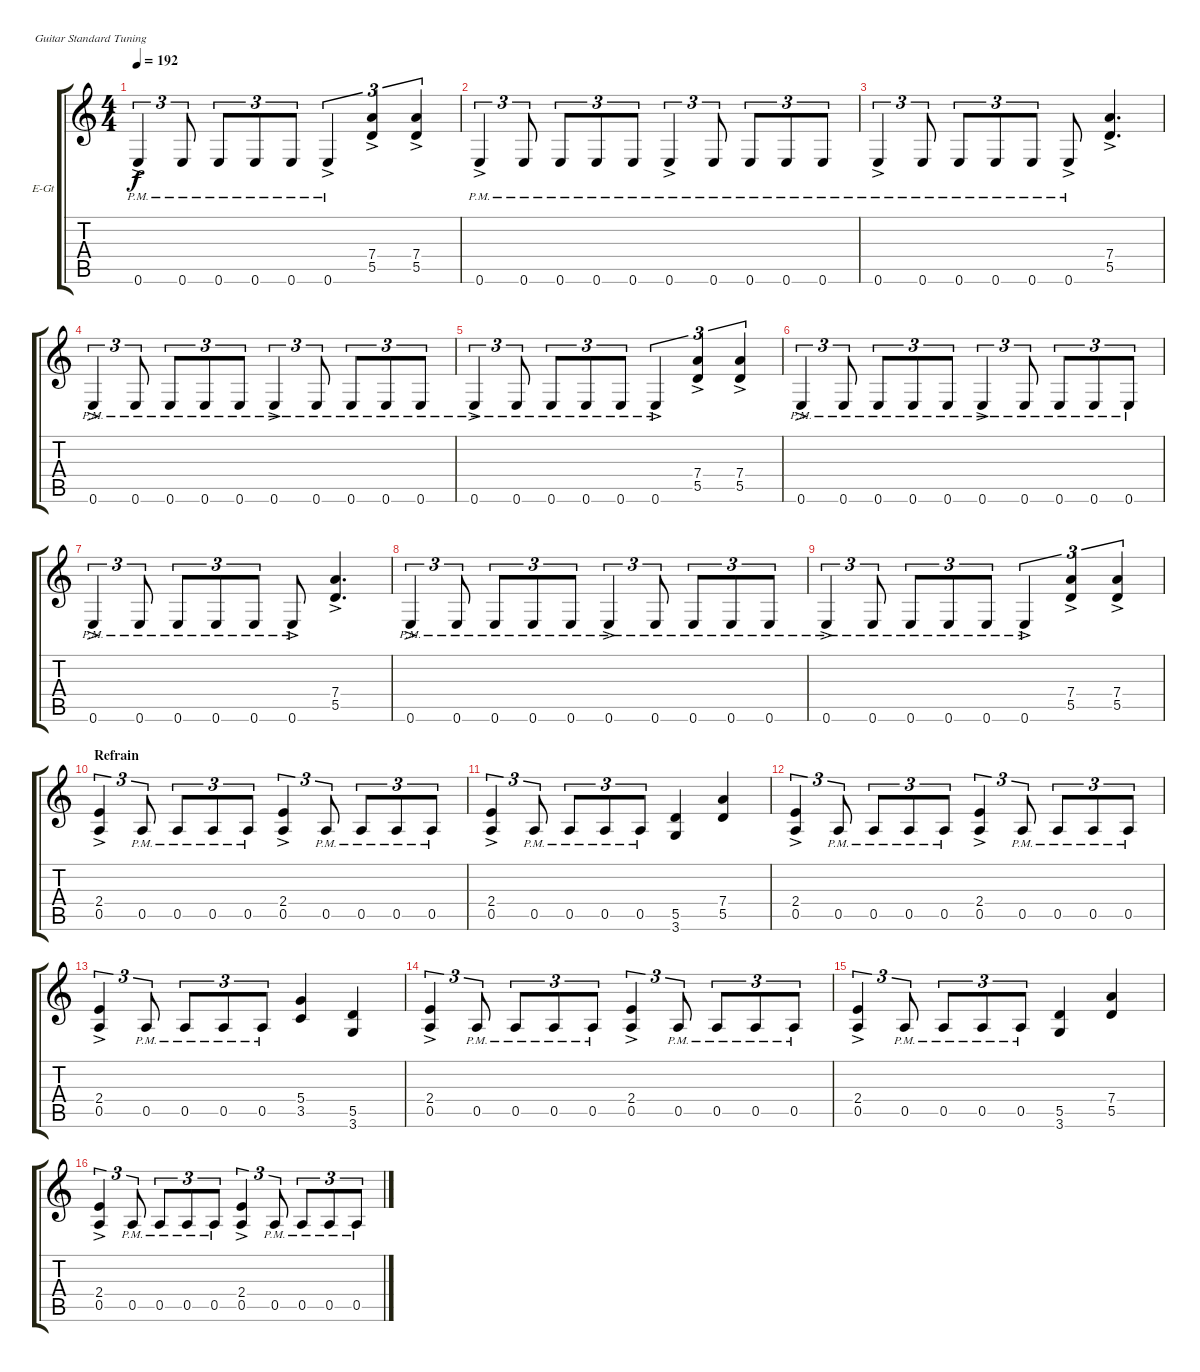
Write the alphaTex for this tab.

\bracketExtendMode groupsimilarinstruments
\firstSystemTrackNameOrientation horizontal
\otherSystemsTrackNameOrientation horizontal
\track ("Guitar 2" "E-Gt") {instrument distortionguitar}
\staff {score tabs}
\tuning (E4 B3 G3 D3 A2 E2)
\ts (4 4)
\tempo 192
\clef g2
\ks c
0.6{ac pm}.4{tu (3 2) dy f} 0.6{pm}.8{tu (3 2)} 0.6{pm}.8{tu (3 2)} 0.6{pm}.8{tu (3 2)} 0.6{pm}.8{tu (3 2)} 0.6{ac pm}.4{tu (3 2)} (7.4{ac} 5.5{ac}).4{tu (3 2)} (7.4{ac} 5.5{ac}).4{tu (3 2)} |
0.6{ac pm}.4{tu (3 2)} 0.6{pm}.8{tu (3 2)} 0.6{pm}.8{tu (3 2)} 0.6{pm}.8{tu (3 2)} 0.6{pm}.8{tu (3 2)} 0.6{ac pm}.4{tu (3 2)} 0.6{pm}.8{tu (3 2)} 0.6{pm}.8{tu (3 2)} 0.6{pm}.8{tu (3 2)} 0.6{pm}.8{tu (3 2)} |
0.6{ac pm}.4{tu (3 2)} 0.6{pm}.8{tu (3 2)} 0.6{pm}.8{tu (3 2)} 0.6{pm}.8{tu (3 2)} 0.6{pm}.8{tu (3 2)} 0.6{ac pm}.8 (7.4{ac} 5.5{ac}).4{d} |
0.6{ac pm}.4{tu (3 2)} 0.6{pm}.8{tu (3 2)} 0.6{pm}.8{tu (3 2)} 0.6{pm}.8{tu (3 2)} 0.6{pm}.8{tu (3 2)} 0.6{ac pm}.4{tu (3 2)} 0.6{pm}.8{tu (3 2)} 0.6{pm}.8{tu (3 2)} 0.6{pm}.8{tu (3 2)} 0.6{pm}.8{tu (3 2)} |
0.6{ac pm}.4{tu (3 2)} 0.6{pm}.8{tu (3 2)} 0.6{pm}.8{tu (3 2)} 0.6{pm}.8{tu (3 2)} 0.6{pm}.8{tu (3 2)} 0.6{ac pm}.4{tu (3 2)} (7.4{ac} 5.5{ac}).4{tu (3 2)} (7.4{ac} 5.5{ac}).4{tu (3 2)} |
0.6{ac pm}.4{tu (3 2)} 0.6{pm}.8{tu (3 2)} 0.6{pm}.8{tu (3 2)} 0.6{pm}.8{tu (3 2)} 0.6{pm}.8{tu (3 2)} 0.6{ac pm}.4{tu (3 2)} 0.6{pm}.8{tu (3 2)} 0.6{pm}.8{tu (3 2)} 0.6{pm}.8{tu (3 2)} 0.6{pm}.8{tu (3 2)} |
0.6{ac pm}.4{tu (3 2)} 0.6{pm}.8{tu (3 2)} 0.6{pm}.8{tu (3 2)} 0.6{pm}.8{tu (3 2)} 0.6{pm}.8{tu (3 2)} 0.6{ac pm}.8 (7.4{ac} 5.5{ac}).4{d} |
0.6{ac pm}.4{tu (3 2)} 0.6{pm}.8{tu (3 2)} 0.6{pm}.8{tu (3 2)} 0.6{pm}.8{tu (3 2)} 0.6{pm}.8{tu (3 2)} 0.6{ac pm}.4{tu (3 2)} 0.6{pm}.8{tu (3 2)} 0.6{pm}.8{tu (3 2)} 0.6{pm}.8{tu (3 2)} 0.6{pm}.8{tu (3 2)} |
0.6{ac pm}.4{tu (3 2)} 0.6{pm}.8{tu (3 2)} 0.6{pm}.8{tu (3 2)} 0.6{pm}.8{tu (3 2)} 0.6{pm}.8{tu (3 2)} 0.6{ac pm}.4{tu (3 2)} (7.4{ac} 5.5{ac}).4{tu (3 2)} (7.4{ac} 5.5{ac}).4{tu (3 2)} |
\section ("" "Refrain")
(2.4{ac} 0.5{ac}).4{tu (3 2)} 0.5{pm}.8{tu (3 2)} 0.5{pm}.8{tu (3 2)} 0.5{pm}.8{tu (3 2)} 0.5{pm}.8{tu (3 2)} (2.4{ac} 0.5{ac}).4{tu (3 2)} 0.5{pm}.8{tu (3 2)} 0.5{pm}.8{tu (3 2)} 0.5{pm}.8{tu (3 2)} 0.5{pm}.8{tu (3 2)} |
(2.4{ac} 0.5{ac}).4{tu (3 2)} 0.5{pm}.8{tu (3 2)} 0.5{pm}.8{tu (3 2)} 0.5{pm}.8{tu (3 2)} 0.5{pm}.8{tu (3 2)} (5.5 3.6).4 (7.4 5.5).4 |
(2.4{ac} 0.5{ac}).4{tu (3 2)} 0.5{pm}.8{tu (3 2)} 0.5{pm}.8{tu (3 2)} 0.5{pm}.8{tu (3 2)} 0.5{pm}.8{tu (3 2)} (2.4{ac} 0.5{ac}).4{tu (3 2)} 0.5{pm}.8{tu (3 2)} 0.5{pm}.8{tu (3 2)} 0.5{pm}.8{tu (3 2)} 0.5{pm}.8{tu (3 2)} |
(2.4{ac} 0.5{ac}).4{tu (3 2)} 0.5{pm}.8{tu (3 2)} 0.5{pm}.8{tu (3 2)} 0.5{pm}.8{tu (3 2)} 0.5{pm}.8{tu (3 2)} (5.4 3.5).4 (5.5 3.6).4 |
(2.4{ac} 0.5{ac}).4{tu (3 2)} 0.5{pm}.8{tu (3 2)} 0.5{pm}.8{tu (3 2)} 0.5{pm}.8{tu (3 2)} 0.5{pm}.8{tu (3 2)} (2.4{ac} 0.5{ac}).4{tu (3 2)} 0.5{pm}.8{tu (3 2)} 0.5{pm}.8{tu (3 2)} 0.5{pm}.8{tu (3 2)} 0.5{pm}.8{tu (3 2)} |
(2.4{ac} 0.5{ac}).4{tu (3 2)} 0.5{pm}.8{tu (3 2)} 0.5{pm}.8{tu (3 2)} 0.5{pm}.8{tu (3 2)} 0.5{pm}.8{tu (3 2)} (5.5 3.6).4 (7.4 5.5).4 |
(2.4{ac} 0.5{ac}).4{tu (3 2)} 0.5{pm}.8{tu (3 2)} 0.5{pm}.8{tu (3 2)} 0.5{pm}.8{tu (3 2)} 0.5{pm}.8{tu (3 2)} (2.4{ac} 0.5{ac}).4{tu (3 2)} 0.5{pm}.8{tu (3 2)} 0.5{pm}.8{tu (3 2)} 0.5{pm}.8{tu (3 2)} 0.5{pm}.8{tu (3 2)}
